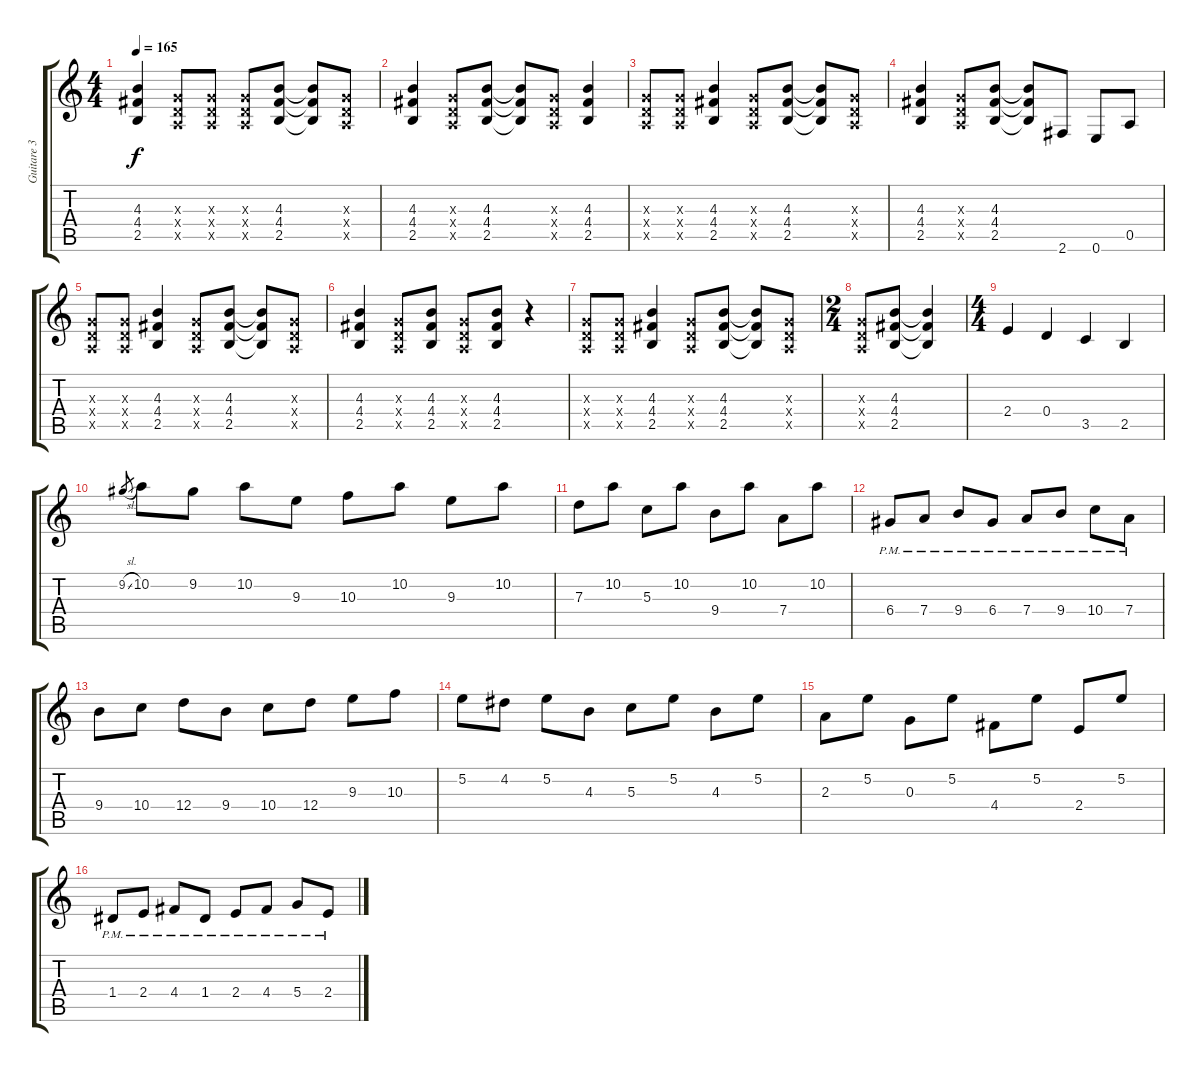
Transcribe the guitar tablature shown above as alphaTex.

\track ("Guitare 3" "Guitare 3") {instrument overdrivenguitar}
\staff {score tabs}
\tuning (E4 B3 G3 D3 A2 E2) {hide}
\ts (4 4)
\tempo 165
\clef g2
\ks c
(4.3 4.4 2.5).4{dy f} (0.3{x} 0.4{x} 0.5{x}).8 (0.3{x} 0.4{x} 0.5{x}).8 (0.3{x} 0.4{x} 0.5{x}).8 (4.3 4.4 2.5).8 (4.3{t} 4.4{t} 2.5{t}).8 (0.3{x} 0.4{x} 0.5{x}).8 |
(4.3 4.4 2.5).4 (0.3{x} 0.4{x} 0.5{x}).8 (4.3 4.4 2.5).8 (4.3{t} 4.4{t} 2.5{t}).8 (0.3{x} 0.4{x} 0.5{x}).8 (4.3 4.4 2.5).4 |
(0.3{x} 0.4{x} 0.5{x}).8 (0.3{x} 0.4{x} 0.5{x}).8 (4.3 4.4 2.5).4 (0.3{x} 0.4{x} 0.5{x}).8 (4.3 4.4 2.5).8 (4.3{t} 4.4{t} 2.5{t}).8 (0.3{x} 0.4{x} 0.5{x}).8 |
(4.3 4.4 2.5).4 (0.3{x} 0.4{x} 0.5{x}).8 (4.3 4.4 2.5).8 (4.3{t} 4.4{t} 2.5{t}).8 2.6.8 0.6.8 0.5.8 |
(0.3{x} 0.4{x} 0.5{x}).8 (0.3{x} 0.4{x} 0.5{x}).8 (4.3 4.4 2.5).4 (0.3{x} 0.4{x} 0.5{x}).8 (4.3 4.4 2.5).8 (4.3{t} 4.4{t} 2.5{t}).8 (0.3{x} 0.4{x} 0.5{x}).8 |
(4.3 4.4 2.5).4 (0.3{x} 0.4{x} 0.5{x}).8 (4.3 4.4 2.5).8 (0.3{x} 0.4{x} 0.5{x}).8 (4.3 4.4 2.5).8 r.4 |
(0.3{x} 0.4{x} 0.5{x}).8 (0.3{x} 0.4{x} 0.5{x}).8 (4.3 4.4 2.5).4 (0.3{x} 0.4{x} 0.5{x}).8 (4.3 4.4 2.5).8 (4.3{t} 4.4{t} 2.5{t}).8 (0.3{x} 0.4{x} 0.5{x}).8 |
\ts (2 4)
(0.3{x} 0.4{x} 0.5{x}).8 (4.3 4.4 2.5).8 (4.3{t} 4.4{t} 2.5{t}).4 |
\ts (4 4)
2.4.4 0.4.4 3.5.4 2.5.4 |
9.2{sl}.8{gr} 10.2.8 9.2.8 10.2.8 9.3.8 10.3.8 10.2.8 9.3.8 10.2.8 |
7.3.8 10.2.8 5.3.8 10.2.8 9.4.8 10.2.8 7.4.8 10.2.8 |
6.4{pm}.8 7.4{pm}.8 9.4{pm}.8 6.4{pm}.8 7.4{pm}.8 9.4{pm}.8 10.4{pm}.8 7.4{pm}.8 |
9.4.8 10.4.8 12.4.8 9.4.8 10.4.8 12.4.8 9.3.8 10.3.8 |
5.2.8 4.2.8 5.2.8 4.3.8 5.3.8 5.2.8 4.3.8 5.2.8 |
2.3.8 5.2.8 0.3.8 5.2.8 4.4.8 5.2.8 2.4.8 5.2.8 |
1.4{pm}.8 2.4{pm}.8 4.4{pm}.8 1.4{pm}.8 2.4{pm}.8 4.4{pm}.8 5.4{pm}.8 2.4{pm}.8
